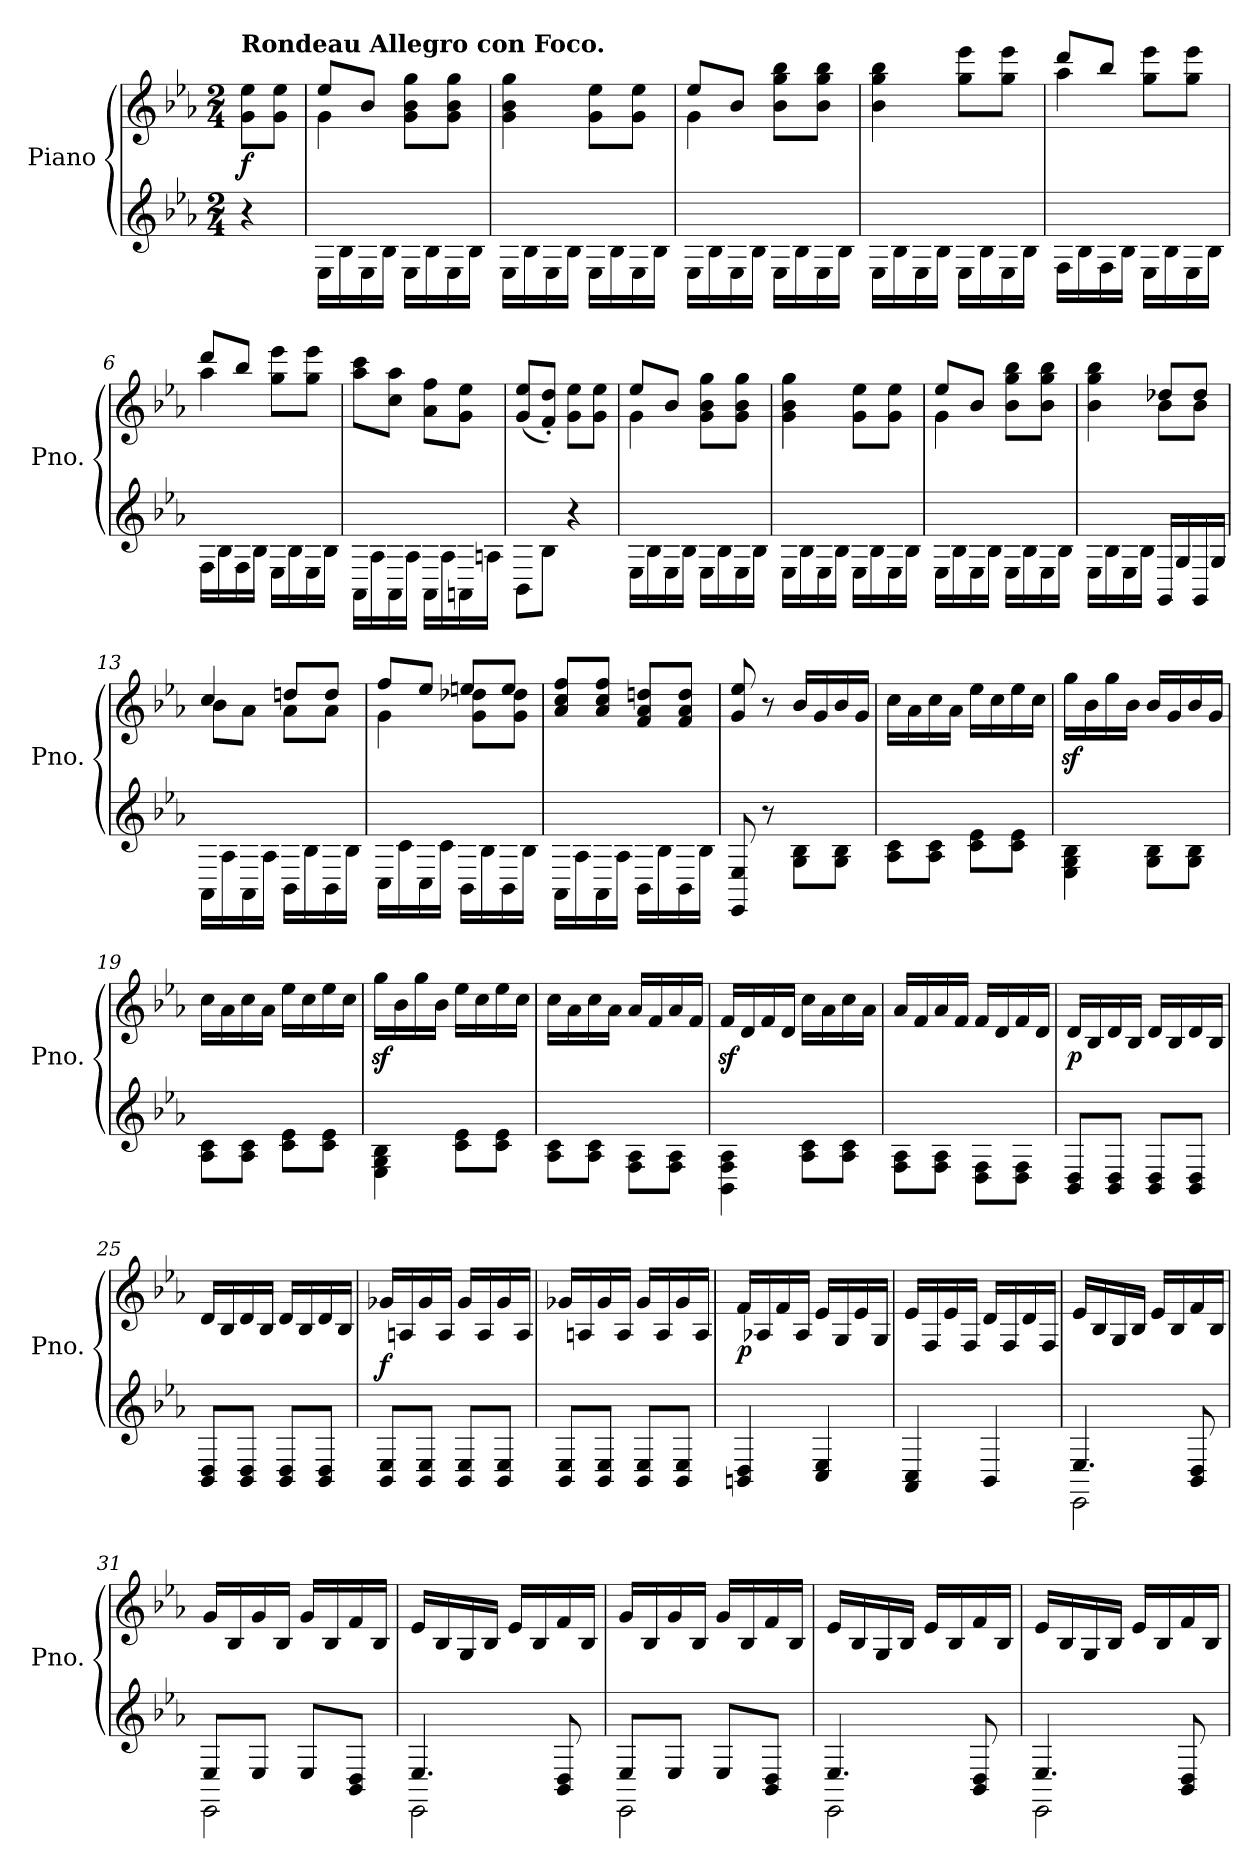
**kern	**kern	**dynam
*part1	*part1	*part1
*staff2	*staff1	*staff1/2
*I"Piano	*	*
*I'Pno.	*	*
*clefG2	*clefG2	*
*k[b-e-a-]	*k[b-e-a-]	*
*M2/4	*M2/4	*
*MM120	*MM120	*
=	=	=
!	!LO:TX:a:B:t=Rondeau Allegro con Foco.	!
!	!	!LO:DY:b
4r	8g\ 8ee-\L	f
.	8g\ 8ee-\J	.
=1	=1	=1
*	*^	*
16E-\LL	8ee-/L	4g\	.
16B-\	.	.	.
16E-\	8b-/J	.	.
16B-\JJ	.	.	.
16E-\LL	8g\ 8b-\ 8gg\L	4ryy	.
16B-\	.	.	.
16E-\	8g\ 8b-\ 8gg\J	.	.
16B-\JJ	.	.	.
*	*v	*v	*
=2	=2	=2
16E-\LL	4g\ 4b-\ 4gg\	.
16B-\	.	.
16E-\	.	.
16B-\JJ	.	.
16E-\LL	8g\ 8ee-\L	.
16B-\	.	.
16E-\	8g\ 8ee-\J	.
16B-\JJ	.	.
=3	=3	=3
*	*^	*
16E-\LL	8ee-/L	4g\	.
16B-\	.	.	.
16E-\	8b-/J	.	.
16B-\JJ	.	.	.
16E-\LL	8b-\ 8gg\ 8bb-\L	4ryy	.
16B-\	.	.	.
16E-\	8b-\ 8gg\ 8bb-\J	.	.
16B-\JJ	.	.	.
*	*v	*v	*
!!LO:LB:g=z
=4	=4	=4
16E-\LL	4b-\ 4gg\ 4bb-\	.
16B-\	.	.
16E-\	.	.
16B-\JJ	.	.
16E-\LL	8gg\ 8eee-\L	.
16B-\	.	.
16E-\	8gg\ 8eee-\J	.
16B-\JJ	.	.
=5	=5	=5
*	*^	*
16F\LL	8ddd/L	4aa-\	.
16B-\	.	.	.
16F\	8bb-/J	.	.
16B-\JJ	.	.	.
16E-\LL	8gg\ 8eee-\L	4ryy	.
16B-\	.	.	.
16E-\	8gg\ 8eee-\J	.	.
16B-\JJ	.	.	.
!!LO:LB:g=z	!!
=6	=6	=6	=6
16F\LL	8ddd/L	4aa-\	.
16B-\	.	.	.
16F\	8bb-/J	.	.
16B-\JJ	.	.	.
16E-\LL	8gg\ 8eee-\L	4ryy	.
16B-\	.	.	.
16E-\	8gg\ 8eee-\J	.	.
16B-\JJ	.	.	.
*	*v	*v	*
=7	=7	=7
16AA-\LL	8aa-\ 8ccc\L	.
16A-\	.	.
16AA-\	8cc\ 8aa-\J	.
16A-\JJ	.	.
16AA-\LL	8a-\ 8ff\L	.
16A-\	.	.
16AAn\	8g\ 8ee-\J	.
16An\JJ	.	.
=8	=8	=8
8BB-\L	(8g/ 8ee-/L	.
8B-\J	8f/' 8dd/'J)	.
4r	8g\ 8ee-\L	.
.	8g\ 8ee-\J	.
=9	=9	=9
*	*^	*
16E-\LL	8ee-/L	4g\	.
16B-\	.	.	.
16E-\	8b-/J	.	.
16B-\JJ	.	.	.
16E-\LL	8g\ 8b-\ 8gg\L	4ryy	.
16B-\	.	.	.
16E-\	8g\ 8b-\ 8gg\J	.	.
16B-\JJ	.	.	.
*	*v	*v	*
!!LO:LB:g=z
=10	=10	=10
16E-\LL	4g\ 4b-\ 4gg\	.
16B-\	.	.
16E-\	.	.
16B-\JJ	.	.
16E-\LL	8g\ 8ee-\L	.
16B-\	.	.
16E-\	8g\ 8ee-\J	.
16B-\JJ	.	.
=11	=11	=11
*	*^	*
16E-\LL	8ee-/L	4g\	.
16B-\	.	.	.
16E-\	8b-/J	.	.
16B-\JJ	.	.	.
16E-\LL	8b-\ 8gg\ 8bb-\L	4ryy	.
16B-\	.	.	.
16E-\	8b-\ 8gg\ 8bb-\J	.	.
16B-\JJ	.	.	.
!!LO:LB:g=z	!!
=12	=12	=12	=12
16E-\LL	4b-\ 4gg\ 4bb-\	4ryy	.
16B-\	.	.	.
16E-\	.	.	.
16B-\JJ	.	.	.
16GG/LL	8dd-X/L	8b-\L	.
16G/	.	.	.
16GG/	8dd-/J	8b-\J	.
16G/JJ	.	.	.
=13	=13	=13	=13
16AA-\LL	4cc/	8b-\L	.
16A-\	.	.	.
16AA-\	.	8a-\J	.
16A-\JJ	.	.	.
16BB-\LL	8ddn/L	8a-\L	.
16B-\	.	.	.
16BB-\	8dd/J	8a-\J	.
16B-\JJ	.	.	.
=14	=14	=14	=14
16C\LL	8ff/L	4g\	.
16c\	.	.	.
16C\	8ee-/J	.	.
16c\JJ	.	.	.
16BB-\LL	8een/L	8g\ 8dd-X\L	.
16B-\	.	.	.
16BB-\	8ee/J	8g\ 8dd-\J	.
16B-\JJ	.	.	.
*	*v	*v	*
=15	=15	=15
16AA-\LL	8a-/ 8cc/ 8ff/L	.
16A-\	.	.
16AA-\	8a-/ 8cc/ 8ff/J	.
16A-\JJ	.	.
16BB-\LL	8f/ 8a-/ 8ddn/L	.
16B-\	.	.
16BB-\	8f/ 8a-/ 8dd/J	.
16B-\JJ	.	.
!!LO:LB:g=z
=16	=16	=16
8EE-/ 8E-/	8g/ 8ee-/	.
8r	8r	.
8G\ 8B-\L	16b-/LL	.
.	16g/	.
8G\ 8B-\J	16b-/	.
.	16g/JJ	.
=17	=17	=17
8A-\ 8c\L	16cc\LL	.
.	16a-\	.
8A-\ 8c\J	16cc\	.
.	16a-\JJ	.
8c\ 8e-\L	16ee-\LL	.
.	16cc\	.
8c\ 8e-\J	16ee-\	.
.	16cc\JJ	.
!!LO:PB:g=z
=18	=18	=18
4E-\ 4G\ 4B-\	16ggz<\LL	.
.	16b-\	.
.	16gg\	.
.	16b-\JJ	.
8G\ 8B-\L	16b-/LL	.
.	16g/	.
8G\ 8B-\J	16b-/	.
.	16g/JJ	.
=19	=19	=19
8A-\ 8c\L	16cc\LL	.
.	16a-\	.
8A-\ 8c\J	16cc\	.
.	16a-\JJ	.
8c\ 8e-\L	16ee-\LL	.
.	16cc\	.
8c\ 8e-\J	16ee-\	.
.	16cc\JJ	.
=20	=20	=20
4E-\ 4G\ 4B-\	16ggz<\LL	.
.	16b-\	.
.	16gg\	.
.	16b-\JJ	.
8c\ 8e-\L	16ee-\LL	.
.	16cc\	.
8c\ 8e-\J	16ee-\	.
.	16cc\JJ	.
=21	=21	=21
8A-\ 8c\L	16cc\LL	.
.	16a-\	.
8A-\ 8c\J	16cc\	.
.	16a-\JJ	.
8F\ 8A-\L	16a-/LL	.
.	16f/	.
8F\ 8A-\J	16a-/	.
.	16f/JJ	.
=22	=22	=22
4BB-\ 4F\ 4A-\	16fz</LL	.
.	16d/	.
.	16f/	.
.	16d/JJ	.
8A-\ 8c\L	16cc\LL	.
.	16a-\	.
8A-\ 8c\J	16cc\	.
.	16a-\JJ	.
!!LO:LB:g=z
=23	=23	=23
8F\ 8A-\L	16a-/LL	.
.	16f/	.
8F\ 8A-\J	16a-/	.
.	16f/JJ	.
8D\ 8F\L	16f/LL	.
.	16d/	.
8D\ 8F\J	16f/	.
.	16d/JJ	.
!!LO:LB:g=z
=24	=24	=24
!	!	!LO:DY:b
8BB-/ 8D/L	16d/LL	p
.	16B-/	.
8BB-/ 8D/J	16d/	.
.	16B-/JJ	.
8BB-/ 8D/L	16d/LL	.
.	16B-/	.
8BB-/ 8D/J	16d/	.
.	16B-/JJ	.
=25	=25	=25
8BB-/ 8D/L	16d/LL	.
.	16B-/	.
8BB-/ 8D/J	16d/	.
.	16B-/JJ	.
8BB-/ 8D/L	16d/LL	.
.	16B-/	.
8BB-/ 8D/J	16d/	.
.	16B-/JJ	.
=26	=26	=26
!	!	!LO:DY:b
8BB-/ 8E-/L	16g-X/LL	f
.	16An/	.
8BB-/ 8E-/J	16g-/	.
.	16A/JJ	.
8BB-/ 8E-/L	16g-/LL	.
.	16A/	.
8BB-/ 8E-/J	16g-/	.
.	16A/JJ	.
=27	=27	=27
8BB-/ 8E-/L	16g-X/LL	.
.	16An/	.
8BB-/ 8E-/J	16g-/	.
.	16A/JJ	.
8BB-/ 8E-/L	16g-/LL	.
.	16A/	.
8BB-/ 8E-/J	16g-/	.
.	16A/JJ	.
=28	=28	=28
!	!	!LO:DY:b
4BBn/ 4D/	16f/LL	p
.	16A-X/	.
.	16f/	.
.	16A-/JJ	.
4C/ 4E-/	16e-/LL	.
.	16G/	.
.	16e-/	.
.	16G/JJ	.
!!LO:PB:g=z
=29	=29	=29
4AA-/ 4C/	16e-/LL	.
.	16F/	.
.	16e-/	.
.	16F/JJ	.
4BB-/	16d/LL	.
.	16F/	.
.	16d/	.
.	16F/JJ	.
=30	=30	=30
*^	*	*
4.E-/	2EE-\	16e-/LL	.
.	.	16B-/	.
.	.	16G/	.
.	.	16B-/JJ	.
.	.	16e-/LL	.
.	.	16B-/	.
8BB-/ 8D/	.	16f/	.
.	.	16B-/JJ	.
=31	=31	=31	=31
8E-/L	2EE-\	16g/LL	.
.	.	16B-/	.
8E-/J	.	16g/	.
.	.	16B-/JJ	.
8E-/L	.	16g/LL	.
.	.	16B-/	.
8BB-/ 8D/J	.	16f/	.
.	.	16B-/JJ	.
=32	=32	=32	=32
4.E-/	2EE-\	16e-/LL	.
.	.	16B-/	.
.	.	16G/	.
.	.	16B-/JJ	.
.	.	16e-/LL	.
.	.	16B-/	.
8BB-/ 8D/	.	16f/	.
.	.	16B-/JJ	.
=33	=33	=33	=33
8E-/L	2EE-\	16g/LL	.
.	.	16B-/	.
8E-/J	.	16g/	.
.	.	16B-/JJ	.
8E-/L	.	16g/LL	.
.	.	16B-/	.
8BB-/ 8D/J	.	16f/	.
.	.	16B-/JJ	.
!!LO:LB:g=z
=34	=34	=34	=34
4.E-/	2EE-\	16e-/LL	.
.	.	16B-/	.
.	.	16G/	.
.	.	16B-/JJ	.
.	.	16e-/LL	.
.	.	16B-/	.
8BB-/ 8D/	.	16f/	.
.	.	16B-/JJ	.
!!LO:LB:g=z
=35	=35	=35	=35
4.E-/	2EE-\	16e-/LL	.
.	.	16B-/	.
.	.	16G/	.
.	.	16B-/JJ	.
.	.	16e-/LL	.
.	.	16B-/	.
8BB-/ 8D/	.	16f/	.
.	.	16B-/JJ	.
*v	*v	*	*
=	=	=
*-	*-	*-
